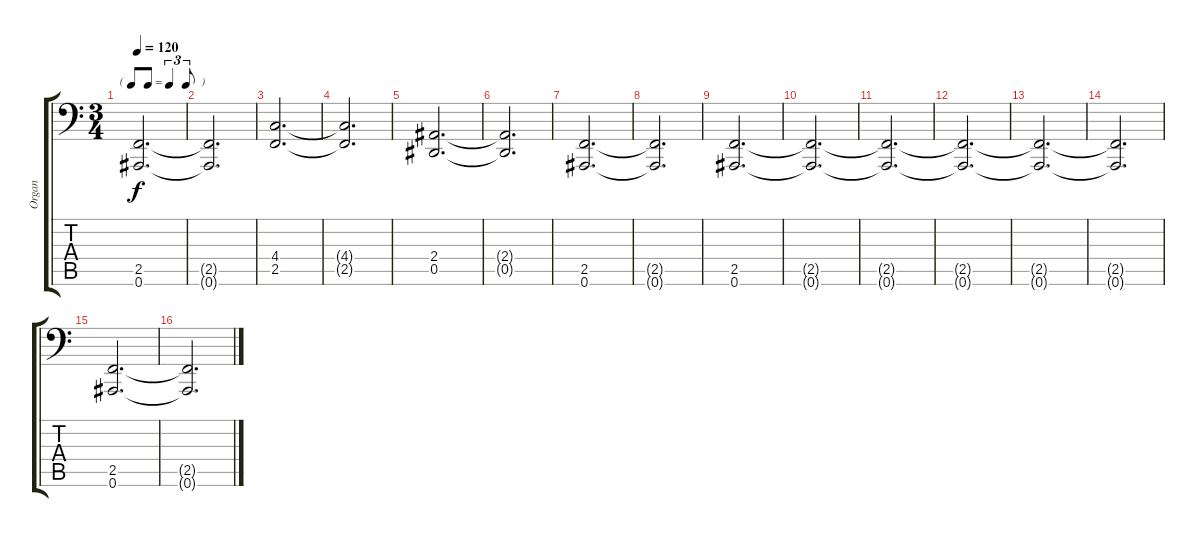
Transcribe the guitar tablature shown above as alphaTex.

\track ("Organ" "Organ") {instrument churchorgan}
\staff {score tabs}
\tuning (Bb3 F3 Db3 Ab2 Eb2 Bb1) {hide}
\ts (3 4)
\tf triplet8th
\tempo 120
\clef f4
\ks c
(2.5 0.6).2{d dy f} |
(2.5{t} 0.6{t}).2{d} |
(4.4 2.5).2{d} |
(4.4{t} 2.5{t}).2{d} |
(2.4 0.5).2{d} |
(2.4{t} 0.5{t}).2{d} |
(2.5 0.6).2{d} |
(2.5{t} 0.6{t}).2{d} |
(2.5 0.6).2{d} |
(2.5{t} 0.6{t}).2{d} |
(2.5{t} 0.6{t}).2{d} |
(2.5{t} 0.6{t}).2{d} |
(2.5{t} 0.6{t}).2{d} |
(2.5{t} 0.6{t}).2{d} |
(2.5 0.6).2{d} |
(2.5{t} 0.6{t}).2{d}
